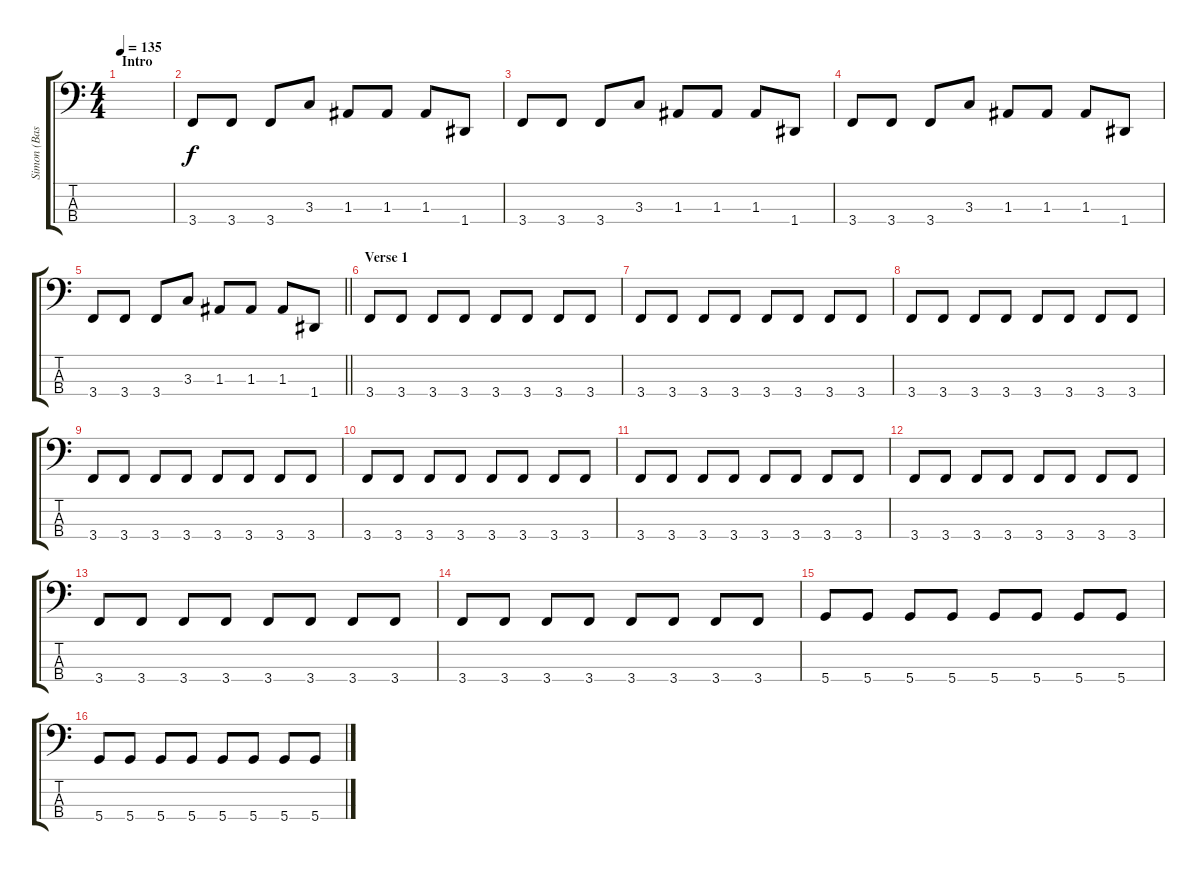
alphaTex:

\track ("Simon (Bas)" "Simon (Bas") {instrument electricbassfinger}
\staff {score tabs}
\tuning (G2 D2 A1 D1) {hide}
\ts (4 4)
\section ("" "Intro")
\tempo 135
\clef f4
\ks c
|
3.4.8 3.4.8 3.4.8 3.3.8 1.3.8 1.3.8 1.3.8 1.4.8 |
3.4.8 3.4.8 3.4.8 3.3.8 1.3.8 1.3.8 1.3.8 1.4.8 |
3.4.8 3.4.8 3.4.8 3.3.8 1.3.8 1.3.8 1.3.8 1.4.8 |
\barLineRight lightlight
3.4.8 3.4.8 3.4.8 3.3.8 1.3.8 1.3.8 1.3.8 1.4.8 |
\section ("" "Verse 1")
3.4.8 3.4.8 3.4.8 3.4.8 3.4.8 3.4.8 3.4.8 3.4.8 |
3.4.8 3.4.8 3.4.8 3.4.8 3.4.8 3.4.8 3.4.8 3.4.8 |
3.4.8 3.4.8 3.4.8 3.4.8 3.4.8 3.4.8 3.4.8 3.4.8 |
3.4.8 3.4.8 3.4.8 3.4.8 3.4.8 3.4.8 3.4.8 3.4.8 |
3.4.8 3.4.8 3.4.8 3.4.8 3.4.8 3.4.8 3.4.8 3.4.8 |
3.4.8 3.4.8 3.4.8 3.4.8 3.4.8 3.4.8 3.4.8 3.4.8 |
3.4.8 3.4.8 3.4.8 3.4.8 3.4.8 3.4.8 3.4.8 3.4.8 |
3.4.8 3.4.8 3.4.8 3.4.8 3.4.8 3.4.8 3.4.8 3.4.8 |
3.4.8 3.4.8 3.4.8 3.4.8 3.4.8 3.4.8 3.4.8 3.4.8 |
5.4.8 5.4.8 5.4.8 5.4.8 5.4.8 5.4.8 5.4.8 5.4.8 |
5.4.8 5.4.8 5.4.8 5.4.8 5.4.8 5.4.8 5.4.8 5.4.8
